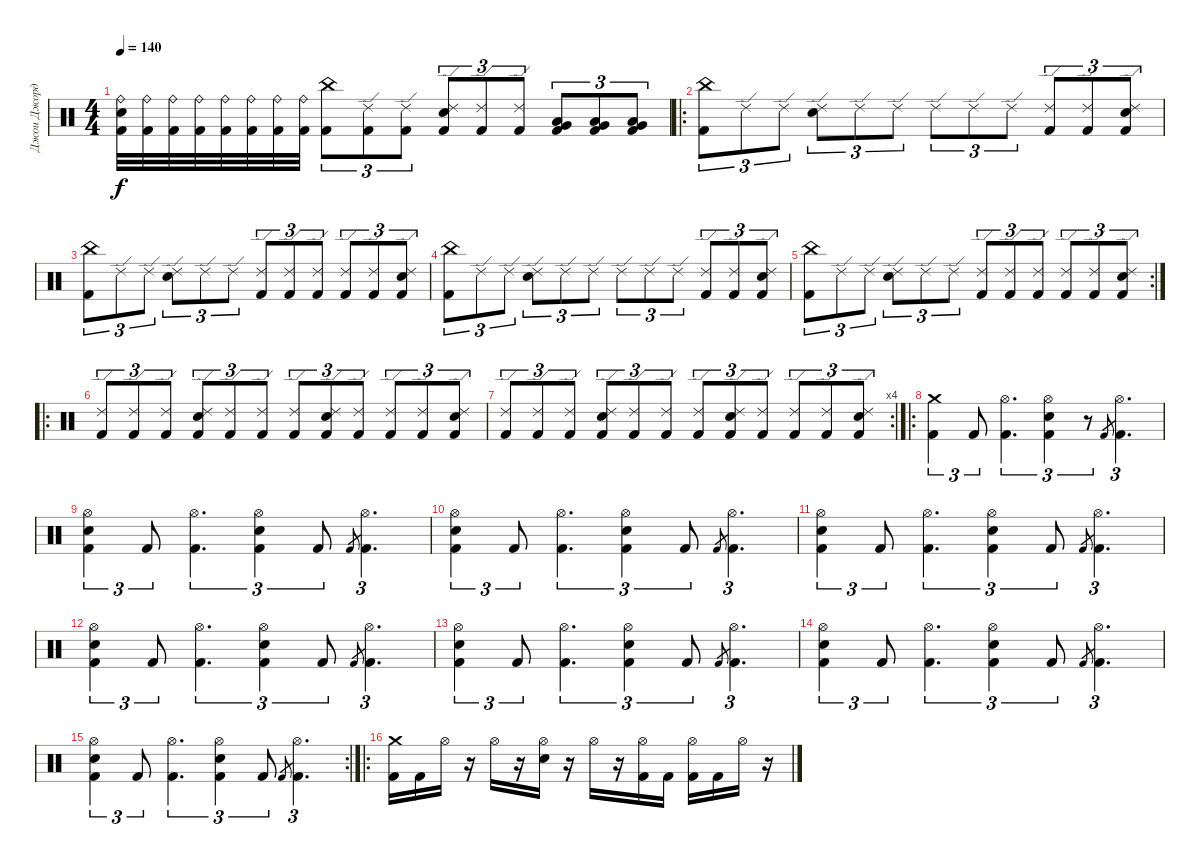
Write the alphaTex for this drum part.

\track ("Джои Джордисон #1" "Джои Джорд") {instrument percussion}
\staff {score}
\articulation defaults
\ts (4 4)
\tempo 140
\clef neutral
\ks c
("Ride (bell)" "Electric Snare (hit)" "Kick (hit) 2").32{dy f} ("Ride (bell)" "Kick (hit) 2").32 ("Ride (bell)" "Kick (hit) 2").32 ("Ride (bell)" "Kick (hit) 2").32 ("Ride (bell)" "Kick (hit) 2").32 ("Ride (bell)" "Kick (hit) 2").32 ("Ride (bell)" "Kick (hit) 2").32 ("Ride (bell)" "Kick (hit) 2").32 ("China (hit)" "Kick (hit) 2").8{tu (3 2)} ("Ride (edge) 2" "Kick (hit) 2").8{tu (3 2)} ("Ride (edge) 2" "Kick (hit) 2").8{tu (3 2)} ("Ride (edge) 2" "Electric Snare (hit)" "Kick (hit) 2").8{tu (3 2)} ("Ride (edge) 2" "Kick (hit) 2").8{tu (3 2)} ("Ride (edge) 2" "Kick (hit) 2").8{tu (3 2)} ("Very Low Tom (hit)" "Low Floor Tom (hit)" "Kick (hit) 2").8{tu (3 2)} ("Very Low Tom (hit)" "Low Floor Tom (hit)" "Kick (hit) 2").8{tu (3 2)} ("Very Low Tom (hit)" "Low Floor Tom (hit)" "Kick (hit) 2").8{tu (3 2)} |
\ro
("China (hit)" "Kick (hit) 2").8{tu (3 2)} "Ride (edge) 2".8{tu (3 2)} "Ride (edge) 2".8{tu (3 2)} ("Ride (edge) 2" "Electric Snare (hit)").8{tu (3 2)} "Ride (edge) 2".8{tu (3 2)} "Ride (edge) 2".8{tu (3 2)} "Ride (edge) 2".8{tu (3 2)} "Ride (edge) 2".8{tu (3 2)} "Ride (edge) 2".8{tu (3 2)} ("Ride (edge) 2" "Kick (hit) 2").8{tu (3 2)} ("Ride (edge) 2" "Kick (hit) 2").8{tu (3 2)} ("Ride (edge) 2" "Electric Snare (hit)" "Kick (hit) 2").8{tu (3 2)} |
("China (hit)" "Kick (hit) 2").8{tu (3 2)} "Ride (edge) 2".8{tu (3 2)} "Ride (edge) 2".8{tu (3 2)} ("Ride (edge) 2" "Electric Snare (hit)").8{tu (3 2)} "Ride (edge) 2".8{tu (3 2)} "Ride (edge) 2".8{tu (3 2)} ("Ride (edge) 2" "Kick (hit) 2").8{tu (3 2)} ("Ride (edge) 2" "Kick (hit) 2").8{tu (3 2)} ("Ride (edge) 2" "Kick (hit) 2").8{tu (3 2)} ("Ride (edge) 2" "Kick (hit) 2").8{tu (3 2)} ("Ride (edge) 2" "Kick (hit) 2").8{tu (3 2)} ("Ride (edge) 2" "Electric Snare (hit)" "Kick (hit) 2").8{tu (3 2)} |
("China (hit)" "Kick (hit) 2").8{tu (3 2)} "Ride (edge) 2".8{tu (3 2)} "Ride (edge) 2".8{tu (3 2)} ("Ride (edge) 2" "Electric Snare (hit)").8{tu (3 2)} "Ride (edge) 2".8{tu (3 2)} "Ride (edge) 2".8{tu (3 2)} "Ride (edge) 2".8{tu (3 2)} "Ride (edge) 2".8{tu (3 2)} "Ride (edge) 2".8{tu (3 2)} ("Ride (edge) 2" "Kick (hit) 2").8{tu (3 2)} ("Ride (edge) 2" "Kick (hit) 2").8{tu (3 2)} ("Ride (edge) 2" "Electric Snare (hit)" "Kick (hit) 2").8{tu (3 2)} |
\rc 2
("China (hit)" "Kick (hit) 2").8{tu (3 2)} "Ride (edge) 2".8{tu (3 2)} "Ride (edge) 2".8{tu (3 2)} ("Ride (edge) 2" "Electric Snare (hit)").8{tu (3 2)} "Ride (edge) 2".8{tu (3 2)} "Ride (edge) 2".8{tu (3 2)} ("Ride (edge) 2" "Kick (hit) 2").8{tu (3 2)} ("Ride (edge) 2" "Kick (hit) 2").8{tu (3 2)} ("Ride (edge) 2" "Kick (hit) 2").8{tu (3 2)} ("Ride (edge) 2" "Kick (hit) 2").8{tu (3 2)} ("Ride (edge) 2" "Kick (hit) 2").8{tu (3 2)} ("Ride (edge) 2" "Electric Snare (hit)" "Kick (hit) 2").8{tu (3 2)} |
\ro
("Ride (edge) 2" "Kick (hit) 2").8{tu (3 2)} ("Ride (edge) 2" "Kick (hit) 2").8{tu (3 2)} ("Ride (edge) 2" "Kick (hit) 2").8{tu (3 2)} ("Ride (edge) 2" "Electric Snare (hit)" "Kick (hit) 2").8{tu (3 2)} ("Ride (edge) 2" "Kick (hit) 2").8{tu (3 2)} ("Ride (edge) 2" "Kick (hit) 2").8{tu (3 2)} ("Ride (edge) 2" "Kick (hit) 2").8{tu (3 2)} ("Ride (edge) 2" "Electric Snare (hit)" "Kick (hit) 2").8{tu (3 2)} ("Ride (edge) 2" "Kick (hit) 2").8{tu (3 2)} ("Ride (edge) 2" "Kick (hit) 2").8{tu (3 2)} ("Ride (edge) 2" "Kick (hit) 2").8{tu (3 2)} ("Ride (edge) 2" "Electric Snare (hit)" "Kick (hit) 2").8{tu (3 2)} |
\rc 4
("Ride (edge) 2" "Kick (hit) 2").8{tu (3 2)} ("Ride (edge) 2" "Kick (hit) 2").8{tu (3 2)} ("Ride (edge) 2" "Kick (hit) 2").8{tu (3 2)} ("Ride (edge) 2" "Electric Snare (hit)" "Kick (hit) 2").8{tu (3 2)} ("Ride (edge) 2" "Kick (hit) 2").8{tu (3 2)} ("Ride (edge) 2" "Kick (hit) 2").8{tu (3 2)} ("Ride (edge) 2" "Kick (hit) 2").8{tu (3 2)} ("Ride (edge) 2" "Electric Snare (hit)" "Kick (hit) 2").8{tu (3 2)} ("Ride (edge) 2" "Kick (hit) 2").8{tu (3 2)} ("Ride (edge) 2" "Kick (hit) 2").8{tu (3 2)} ("Ride (edge) 2" "Kick (hit) 2").8{tu (3 2)} ("Ride (edge) 2" "Electric Snare (hit)" "Kick (hit) 2").8{tu (3 2)} |
\ro
("Crash medium (hit)" "Kick (hit) 2").4{tu (3 2)} "Kick (hit) 2".8{tu (3 2)} ("Hi-Hat (open)" "Kick (hit) 2").4{d tu (3 2)} ("Hi-Hat (open)" "Electric Snare (hit)" "Kick (hit) 2").4{tu (3 2)} r.8{tu (3 2)} "Kick (hit) 2".8{gr} ("Hi-Hat (open)" "Kick (hit) 2").4{d tu (3 2)} |
("Hi-Hat (open)" "Electric Snare (hit)" "Kick (hit) 2").4{tu (3 2)} "Kick (hit) 2".8{tu (3 2)} ("Hi-Hat (open)" "Kick (hit) 2").4{d tu (3 2)} ("Hi-Hat (open)" "Electric Snare (hit)" "Kick (hit) 2").4{tu (3 2)} "Kick (hit) 2".8{tu (3 2)} "Kick (hit) 2".8{gr} ("Hi-Hat (open)" "Kick (hit) 2").4{d tu (3 2)} |
("Hi-Hat (open)" "Electric Snare (hit)" "Kick (hit) 2").4{tu (3 2)} "Kick (hit) 2".8{tu (3 2)} ("Hi-Hat (open)" "Kick (hit) 2").4{d tu (3 2)} ("Hi-Hat (open)" "Electric Snare (hit)" "Kick (hit) 2").4{tu (3 2)} "Kick (hit) 2".8{tu (3 2)} "Kick (hit) 2".8{gr} ("Hi-Hat (open)" "Kick (hit) 2").4{d tu (3 2)} |
("Hi-Hat (open)" "Electric Snare (hit)" "Kick (hit) 2").4{tu (3 2)} "Kick (hit) 2".8{tu (3 2)} ("Hi-Hat (open)" "Kick (hit) 2").4{d tu (3 2)} ("Hi-Hat (open)" "Electric Snare (hit)" "Kick (hit) 2").4{tu (3 2)} "Kick (hit) 2".8{tu (3 2)} "Kick (hit) 2".8{gr} ("Hi-Hat (open)" "Kick (hit) 2").4{d tu (3 2)} |
("Hi-Hat (open)" "Electric Snare (hit)" "Kick (hit) 2").4{tu (3 2)} "Kick (hit) 2".8{tu (3 2)} ("Hi-Hat (open)" "Kick (hit) 2").4{d tu (3 2)} ("Hi-Hat (open)" "Electric Snare (hit)" "Kick (hit) 2").4{tu (3 2)} "Kick (hit) 2".8{tu (3 2)} "Kick (hit) 2".8{gr} ("Hi-Hat (open)" "Kick (hit) 2").4{d tu (3 2)} |
("Hi-Hat (open)" "Electric Snare (hit)" "Kick (hit) 2").4{tu (3 2)} "Kick (hit) 2".8{tu (3 2)} ("Hi-Hat (open)" "Kick (hit) 2").4{d tu (3 2)} ("Hi-Hat (open)" "Electric Snare (hit)" "Kick (hit) 2").4{tu (3 2)} "Kick (hit) 2".8{tu (3 2)} "Kick (hit) 2".8{gr} ("Hi-Hat (open)" "Kick (hit) 2").4{d tu (3 2)} |
("Hi-Hat (open)" "Electric Snare (hit)" "Kick (hit) 2").4{tu (3 2)} "Kick (hit) 2".8{tu (3 2)} ("Hi-Hat (open)" "Kick (hit) 2").4{d tu (3 2)} ("Hi-Hat (open)" "Electric Snare (hit)" "Kick (hit) 2").4{tu (3 2)} "Kick (hit) 2".8{tu (3 2)} "Kick (hit) 2".8{gr} ("Hi-Hat (open)" "Kick (hit) 2").4{d tu (3 2)} |
\rc 2
("Hi-Hat (open)" "Electric Snare (hit)" "Kick (hit) 2").4{tu (3 2)} "Kick (hit) 2".8{tu (3 2)} ("Hi-Hat (open)" "Kick (hit) 2").4{d tu (3 2)} ("Hi-Hat (open)" "Electric Snare (hit)" "Kick (hit) 2").4{tu (3 2)} "Kick (hit) 2".8{tu (3 2)} "Kick (hit) 2".8{gr} ("Hi-Hat (open)" "Kick (hit) 2").4{d tu (3 2)} |
\ro
("Crash medium (hit)" "Kick (hit) 2").16 "Kick (hit) 2".16 "Hi-Hat (open)".16 r.16 "Hi-Hat (open)".16 r.16 ("Hi-Hat (open)" "Electric Snare (hit)").16 r.16 "Hi-Hat (open)".16 r.16 ("Hi-Hat (open)" "Kick (hit) 2").16 "Kick (hit) 2".16 ("Hi-Hat (open)" "Kick (hit) 2").16 "Kick (hit) 2".16 "Hi-Hat (open)".16 r.16
